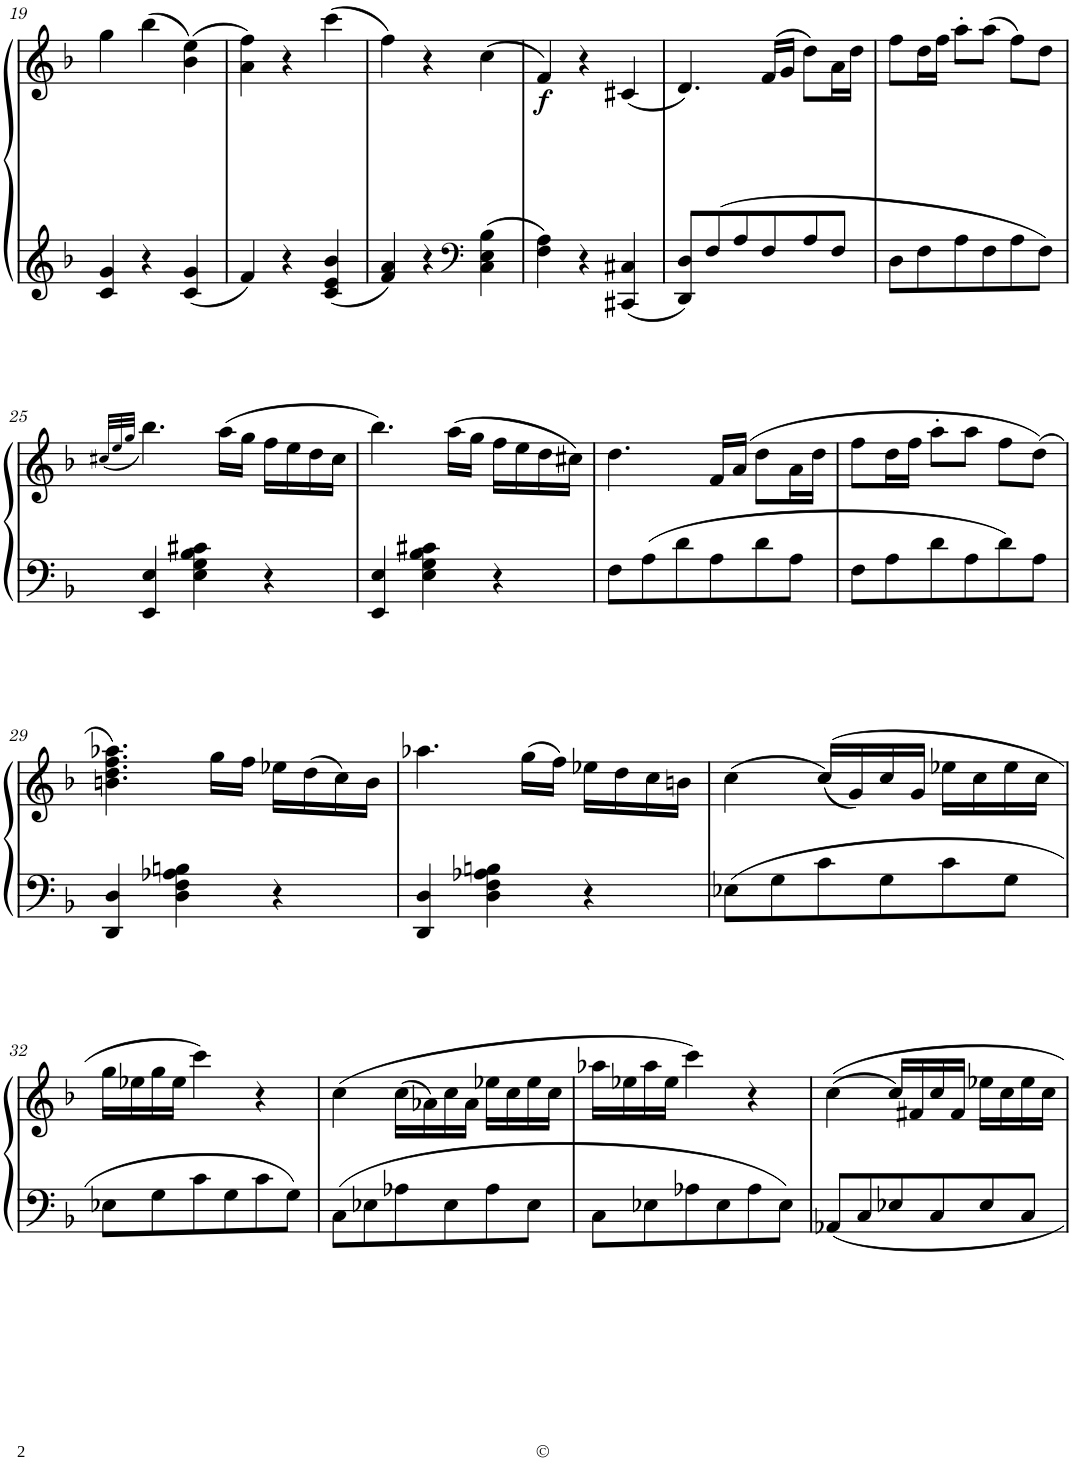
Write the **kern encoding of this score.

**kern	**kern	**dynam
*part1	*part1	*part1
*staff2	*staff1	*staff1/2
*I"Piano	*	*
*I'Pno.	*	*
!!LO:PB:g=z
*clefG2	*clefG2	*
*k[b-]	*k[b-]	*
*F:	*F:	*
*M3/4	*M3/4	*
=19	=19	=19
4c/ 4g/	4gg\	.
4r	(>4bb-\	.
4c/ 4g/	(>4b-\ 4ee\)	.
=20	=20	=20
4f/	4a\ 4ff\)	.
4r	4r	.
4c/ 4e/ 4b-/	(>4ccc\	.
=21	=21	=21
4f/ 4a/	4ff\)	.
4r	4r	.
*clefF4	*	*
4C\ 4E\ 4B-\	(>4cc\	.
=22	=22	=22
!	!	!LO:DY:a=2
4F\ 4A\	4f/)	f
4r	4r	.
4CC#X/ 4C#X/	(<4c#X/	.
=23	=23	=23
8DD/ 8D/L	4.d/)	.
8F/	.	.
8A/	.	.
8F/	(>16f/LL	.
.	16g/JJ	.
8A/	8dd\L)	.
8F/J	16a\L	.
.	16dd\JJ	.
=24	=24	=24
8D\L	8ff\L	.
8F\	16dd\L	.
.	16ff\JJ	.
8A\	8aa'\L	.
8F\	(>8aa\J	.
8A\	8ff\L)	.
8F\J	8dd\J	.
!!LO:LB:g=z
=25	=25	=25
.	(<32qcc#X/LLL	.
.	32qee/	.
.	32qgg/JJJ	.
4EE/ 4E/	4.bb-\)	.
4E\ 4G\ 4B-\ 4c#X\	.	.
.	(>16aa\LL	.
.	16gg\JJ	.
4r	16ff\LL	.
.	16ee\	.
.	16dd\	.
.	16cc#\JJ	.
=26	=26	=26
4EE/ 4E/	4.bb-\)	.
4E\ 4G\ 4B-\ 4c#X\	.	.
.	(>16aa\LL	.
.	16gg\JJ	.
4r	16ff\LL	.
.	16ee\	.
.	16dd\	.
.	16cc#X\JJ)	.
=27	=27	=27
8F\L	4.dd\	.
8A\	.	.
8d\	.	.
8A\	16f/LL	.
.	(>16a/JJ	.
8d\	8dd\L	.
8A\J	16a\L	.
.	16dd\JJ	.
=28	=28	=28
8F\L	8ff\L	.
8A\	16dd\L	.
.	16ff\JJ	.
8d\	8aa'\L	.
8A\	8aa\J	.
8d\	8ff\L	.
8A\J	(>8dd\J)	.
!!LO:LB:g=z
=29	=29	=29
4DD/ 4D/	4.bn\ 4.dd\ 4.ff\ 4.aa-X\)	.
4D\ 4F\ 4A-X\ 4Bn\	.	.
.	16gg\LL	.
.	16ff\JJ	.
4r	16ee-X\LL	.
.	(>16dd\	.
.	16cc\)	.
.	16b\JJ	.
=30	=30	=30
4DD/ 4D/	4.aa-X\	.
4D\ 4F\ 4A-X\ 4Bn\	.	.
.	(>16gg\LL	.
.	16ff\JJ)	.
4r	16ee-X\LL	.
.	16dd\	.
.	16cc\	.
.	16bn\JJ	.
=31	=31	=31
8E-X\L	(>4cc\	.
8G\	.	.
8c\	(<(>16cc/LL)	.
.	16g/)	.
8G\	16cc/	.
.	16g/JJ	.
8c\	16ee-X\LL	.
.	16cc\	.
8G\J	16ee-\	.
.	16cc\JJ	.
!!LO:LB:g=z
=32	=32	=32
8E-X\L	16gg\LL	.
.	16ee-X\	.
8G\	16gg\	.
.	16ee-\JJ	.
8c\	4ccc\)	.
8G\	.	.
8c\	4r	.
8G\J	.	.
=33	=33	=33
8C\L	(>4cc\	.
8E-X\	.	.
8A-X\	(>16cc\LL	.
.	16a-X\)	.
8E-\	16cc\	.
.	16a-\JJ	.
8A-\	16ee-X\LL	.
.	16cc\	.
8E-\J	16ee-\	.
.	16cc\JJ	.
=34	=34	=34
8C\L	16aa-X\LL	.
.	16ee-X\	.
8E-X\	16aa-\	.
.	16ee-\JJ	.
8A-X\	4ccc\)	.
8E-\	.	.
8A-\	4r	.
8E-\J	.	.
=35	=35	=35
8AA-X/L	(>4cc\	.
8C/	.	.
8E-X/	16cc/LL)	.
.	16f#X/	.
8C/	16cc/	.
.	16f#/JJ	.
8E-/	16ee-X\LL	.
.	16cc\	.
8C/J	16ee-\	.
.	16cc\JJ	.
=	=	=
*-	*-	*-
